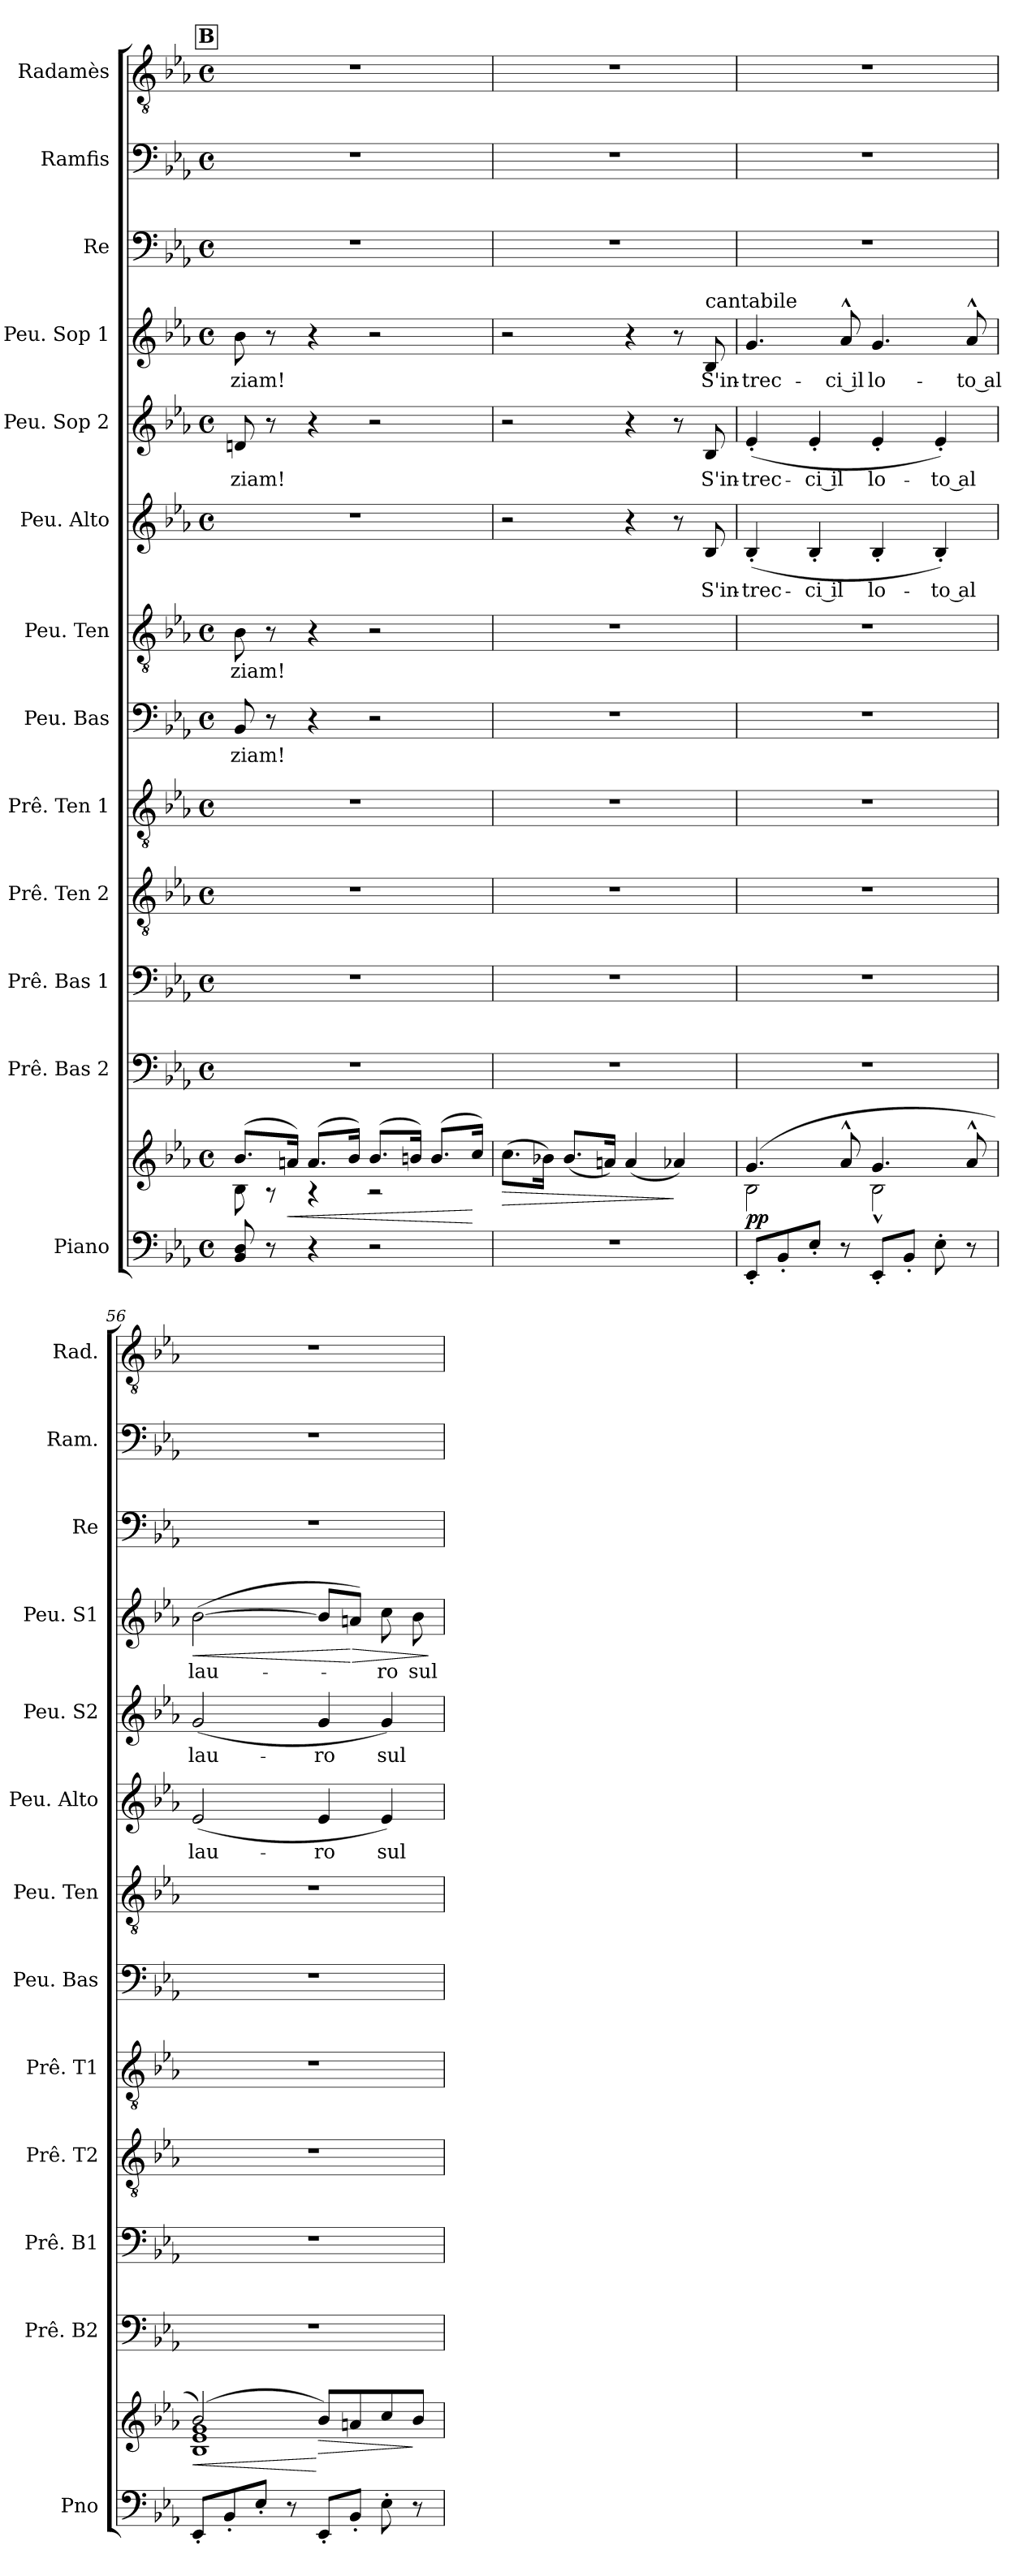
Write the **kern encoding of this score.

**kern	**kern	**dynam	**kern	**kern	**kern	**kern	**kern	**text	**kern	**text	**kern	**text	**kern	**text	**kern	**text	**dynam	**kern	**kern	**kern
*part13	*part13	*part13	*part12	*part11	*part10	*part9	*part8	*part8	*part7	*part7	*part6	*part6	*part5	*part5	*part4	*part4	*part4	*part3	*part2	*part1
*staff14	*staff13	*staff13/14	*staff12	*staff11	*staff10	*staff9	*staff8	*staff8	*staff7	*staff7	*staff6	*staff6	*staff5	*staff5	*staff4	*staff4	*staff4	*staff3	*staff2	*staff1
*I"Piano	*	*	*I"Prê. Bas 2	*I"Prê. Bas 1	*I"Prê. Ten 2	*I"Prê. Ten 1	*I"Peu. Bas	*	*I"Peu. Ten	*	*I"Peu. Alto	*	*I"Peu. Sop 2	*	*I"Peu. Sop 1	*	*	*I"Re	*I"Ramfis	*I"Radamès
*I'Pno	*	*	*I'Prê. B2	*I'Prê. B1	*I'Prê. T2	*I'Prê. T1	*I'Peu. Bas	*	*I'Peu. Ten	*	*I'Peu. Alto	*	*I'Peu. S2	*	*I'Peu. S1	*	*	*I'Re	*I'Ram.	*I'Rad.
*clefF4	*clefG2	*	*clefF4	*clefF4	*clefGv2	*clefGv2	*clefF4	*	*clefGv2	*	*clefG2	*	*clefG2	*	*clefG2	*	*	*clefF4	*clefF4	*clefGv2
*k[b-e-a-]	*k[b-e-a-]	*	*k[b-e-a-]	*k[b-e-a-]	*k[b-e-a-]	*k[b-e-a-]	*k[b-e-a-]	*	*k[b-e-a-]	*	*k[b-e-a-]	*	*k[b-e-a-]	*	*k[b-e-a-]	*	*	*k[b-e-a-]	*k[b-e-a-]	*k[b-e-a-]
*M4/4	*M4/4	*	*M4/4	*M4/4	*M4/4	*M4/4	*M4/4	*	*M4/4	*	*M4/4	*	*M4/4	*	*M4/4	*	*	*M4/4	*M4/4	*M4/4
*met(c)	*met(c)	*	*met(c)	*met(c)	*met(c)	*met(c)	*met(c)	*	*met(c)	*	*met(c)	*	*met(c)	*	*met(c)	*	*	*met(c)	*met(c)	*met(c)
*MM100	*MM100	*	*MM100	*MM100	*MM100	*MM100	*MM100	*	*MM100	*	*MM100	*	*MM100	*	*MM100	*	*	*MM100	*MM100	*MM100
!!LO:REH:place=s1:a:fs=18:t=B
=53	=53	=53	=53	=53	=53	=53	=53	=53	=53	=53	=53	=53	=53	=53	=53	=53	=53	=53	=53	=53
*	*^	*	*	*	*	*	*	*	*	*	*	*	*	*	*	*	*	*	*	*
!	!	!	!	!	!	!	!	!	!LO:LY:b:color=#0055FF	!	!LO:LY:b:color=#0055FF	!	!	!	!LO:LY:b:color=#0055FF	!	!LO:LY:b:color=#AA0000	!	!	!	!
8BB-/ 8D/	(>8.b-/L	8B-\	.	1r	1r	1r	1r	8BB-/	-ziam!	8B-\	-ziam!	1r	.	8dn/	-ziam!	8b-\	-ziam!	.	1r	1r	1r
8r	.	8r	.	.	.	.	.	8r	.	8r	.	.	.	8r	.	8r	.	.	.	.	.
!	!	!	!LO:HP:b	!	!	!	!	!	!	!	!	!	!	!	!	!	!	!	!	!	!
.	16an/Jk)	.	<	.	.	.	.	.	.	.	.	.	.	.	.	.	.	.	.	.	.
4r	(>8.a/L	4r	.	.	.	.	.	4r	.	4r	.	.	.	4r	.	4r	.	.	.	.	.
.	16b-/Jk)	.	.	.	.	.	.	.	.	.	.	.	.	.	.	.	.	.	.	.	.
2r	(>8.b-/L	2r	.	.	.	.	.	2r	.	2r	.	.	.	2r	.	2r	.	.	.	.	.
.	16bn/Jk)	.	.	.	.	.	.	.	.	.	.	.	.	.	.	.	.	.	.	.	.
.	(>8.b/L	.	.	.	.	.	.	.	.	.	.	.	.	.	.	.	.	.	.	.	.
.	16cc/Jk)	.	[	.	.	.	.	.	.	.	.	.	.	.	.	.	.	.	.	.	.
*	*v	*v	*	*	*	*	*	*	*	*	*	*	*	*	*	*	*	*	*	*	*
=54	=54	=54	=54	=54	=54	=54	=54	=54	=54	=54	=54	=54	=54	=54	=54	=54	=54	=54	=54	=54
!	!	!LO:HP:b	!	!	!	!	!	!	!	!	!	!	!	!	!	!	!	!	!	!
1r	(>8.cc\L	>	1r	1r	1r	1r	1r	.	1r	.	2r	.	2r	.	2r	.	.	1r	1r	1r
.	16b-X\Jk)	.	.	.	.	.	.	.	.	.	.	.	.	.	.	.	.	.	.	.
.	(<8.b-/L	.	.	.	.	.	.	.	.	.	.	.	.	.	.	.	.	.	.	.
.	16an/Jk)	.	.	.	.	.	.	.	.	.	.	.	.	.	.	.	.	.	.	.
.	(<4a/	.	.	.	.	.	.	.	.	.	4r	.	4r	.	4r	.	.	.	.	.
.	4a-X/)	]	.	.	.	.	.	.	.	.	8r	.	8r	.	8r	.	.	.	.	.
!	!	!	!	!	!	!	!	!	!	!	!	!	!	!	!LO:TX:a:t=cantabile	!	!	!	!	!
!	!	!	!	!	!	!	!	!	!	!	!	!LO:LY:b:color=#0055FF	!	!LO:LY:b:color=#0055FF	!	!LO:LY:b:color=#AA0000	!	!	!	!
.	.	.	.	.	.	.	.	.	.	.	8B-/	S'in-	8B-/	S'in-	8B-/	S'in-	.	.	.	.
!!LO:PB:g=z
=55	=55	=55	=55	=55	=55	=55	=55	=55	=55	=55	=55	=55	=55	=55	=55	=55	=55	=55	=55	=55
*	*^	*	*	*	*	*	*	*	*	*	*	*	*	*	*	*	*	*	*	*
!	!	!	!LO:DY:a=2	!	!	!	!	!	!	!	!	!	!LO:LY:b:color=#0055FF	!	!LO:LY:b:color=#0055FF	!	!LO:LY:b:color=#AA0000	!	!	!	!
!	!	!	!LO:DY:n=1:a	!	!	!	!	!	!	!	!	!	!	!	!	!	!	!	!	!	!
8EE-'/L	(>4.g/	2B-\	p p	1r	1r	1r	1r	1r	.	1r	.	(<4B-'/	-trec-	(<4e-'/	-trec-	4.g/	-trec-	.	1r	1r	1r
8BB-'/	.	.	.	.	.	.	.	.	.	.	.	.	.	.	.	.	.	.	.	.	.
!	!	!	!	!	!	!	!	!	!	!	!	!	!LO:LY:b:color=#0055FF	!	!LO:LY:b:color=#0055FF	!	!	!	!	!	!
8E-'/J	.	.	.	.	.	.	.	.	.	.	.	4B-'/	ci il	4e-'/	ci il	.	.	.	.	.	.
!	!	!	!	!	!	!	!	!	!	!	!	!	!	!	!	!	!LO:LY:b:color=#AA0000	!	!	!	!
8r	8a-^^/	.	.	.	.	.	.	.	.	.	.	.	.	.	.	8a-^^/	ci il	.	.	.	.
!	!	!	!	!	!	!	!	!	!	!	!	!	!LO:LY:b:color=#0055FF	!	!LO:LY:b:color=#0055FF	!	!LO:LY:b:color=#AA0000	!	!	!	!
8EE-'/L	4.g/	2B-^^\	.	.	.	.	.	.	.	.	.	4B-'/	lo-	4e-'/	lo-	4.g/	lo-	.	.	.	.
8BB-'/J	.	.	.	.	.	.	.	.	.	.	.	.	.	.	.	.	.	.	.	.	.
!	!	!	!	!	!	!	!	!	!	!	!	!	!LO:LY:b:color=#0055FF	!	!LO:LY:b:color=#0055FF	!	!	!	!	!	!
8E-'\	.	.	.	.	.	.	.	.	.	.	.	4B-'/)	to al	4e-'/)	to al	.	.	.	.	.	.
!	!	!	!	!	!	!	!	!	!	!	!	!	!	!	!	!	!LO:LY:b:color=#AA0000	!	!	!	!
8r	8a-^^/	.	.	.	.	.	.	.	.	.	.	.	.	.	.	8a-^^/	to al	.	.	.	.
=56	=56	=56	=56	=56	=56	=56	=56	=56	=56	=56	=56	=56	=56	=56	=56	=56	=56	=56	=56	=56	=56
!	!	!	!LO:HP:b	!	!	!	!	!	!	!	!	!	!LO:LY:b:color=#0055FF	!	!LO:LY:b:color=#0055FF	!	!LO:LY:b:color=#AA0000	!LO:HP:b	!	!	!
8EE-'/L	(>2b-/)	1B- 1e- 1g	<	1r	1r	1r	1r	1r	.	1r	.	(<2e-/	lau-	(<2g/	lau-	(>[2b-\	lau-	<	1r	1r	1r
8BB-'/	.	.	.	.	.	.	.	.	.	.	.	.	.	.	.	.	.	.	.	.	.
8E-'/J	.	.	.	.	.	.	.	.	.	.	.	.	.	.	.	.	.	.	.	.	.
8r	.	.	.	.	.	.	.	.	.	.	.	.	.	.	.	.	.	.	.	.	.
!	!	!	!LO:HP:n=1:b	!	!	!	!	!	!	!	!	!	!LO:LY:b:color=#0055FF	!	!LO:LY:b:color=#0055FF	!	!	!	!	!	!
8EE-'/L	8b-/L)	.	[ >	.	.	.	.	.	.	.	.	4e-/	-ro	4g/	-ro	8b-/L]	.	.	.	.	.
!	!	!	!	!	!	!	!	!	!	!	!	!	!	!	!	!	!	!LO:HP:n=1:b	!	!	!
8BB-'/J	8an/	.	.	.	.	.	.	.	.	.	.	.	.	.	.	8an/J)	.	[ >	.	.	.
!	!	!	!	!	!	!	!	!	!	!	!	!	!LO:LY:b:color=#0055FF	!	!LO:LY:b:color=#0055FF	!	!LO:LY:b:color=#AA0000	!	!	!	!
8E-'\	8cc/	.	.	.	.	.	.	.	.	.	.	4e-/)	sul	4g/)	sul	8cc\	-ro	.	.	.	.
!	!	!	!	!	!	!	!	!	!	!	!	!	!	!	!	!	!LO:LY:b:color=#AA0000	!	!	!	!
8r	8b-/J	.	]	.	.	.	.	.	.	.	.	.	.	.	.	8b-\	sul	.	.	.	.
*	*v	*v	*	*	*	*	*	*	*	*	*	*	*	*	*	*	*	*	*	*	*
.	.	.	.	.	.	.	.	.	.	.	.	.	.	.	.	.	]	.	.	.
=	=	=	=	=	=	=	=	=	=	=	=	=	=	=	=	=	=	=	=	=
*-	*-	*-	*-	*-	*-	*-	*-	*-	*-	*-	*-	*-	*-	*-	*-	*-	*-	*-	*-	*-
